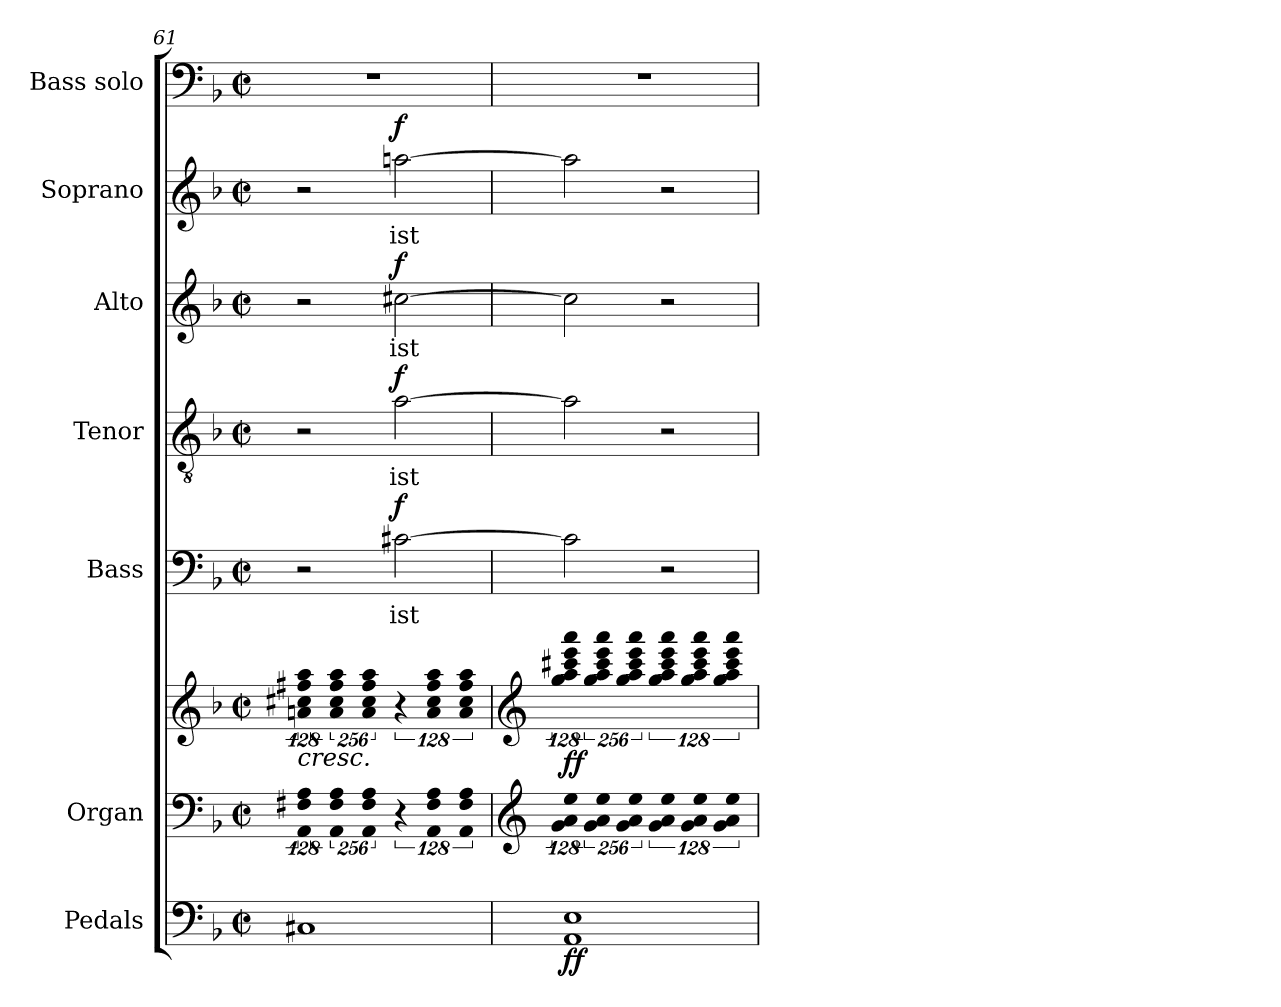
**kern	**dynam	**kern	**kern	**dynam	**kern	**text	**dynam	**kern	**text	**dynam	**kern	**text	**dynam	**kern	**text	**dynam	**kern
*part7	*part7	*part6	*part6	*part6	*part5	*part5	*part5	*part4	*part4	*part4	*part3	*part3	*part3	*part2	*part2	*part2	*part1
*staff8	*staff8	*staff7	*staff6	*staff6/7	*staff5	*staff5	*staff5	*staff4	*staff4	*staff4	*staff3	*staff3	*staff3	*staff2	*staff2	*staff2	*staff1
*I"Pedals	*	*I"Organ	*	*	*I"Bass	*	*	*I"Tenor	*	*	*I"Alto	*	*	*I"Soprano	*	*	*I"Bass solo
*I'Ped.	*	*I'Org.	*	*	*I'B.	*	*	*I'T.	*	*	*I'A.	*	*	*I'S.	*	*	*
*clefF4	*	*clefF4	*clefG2	*	*clefF4	*	*	*clefGv2	*	*	*clefG2	*	*	*clefG2	*	*	*clefF4
*	*	*	*	*	*	*	*	*ITrd7c12	*	*	*	*	*	*	*	*	*
*k[b-]	*	*k[b-]	*k[b-]	*	*k[b-]	*	*	*k[b-]	*	*	*k[b-]	*	*	*k[b-]	*	*	*k[b-]
*d:	*	*d:	*d:	*	*d:	*	*	*d:	*	*	*d:	*	*	*d:	*	*	*d:
*M2/2	*	*M2/2	*M2/2	*	*M2/2	*	*	*M2/2	*	*	*M2/2	*	*	*M2/2	*	*	*M2/2
*met(c|)	*	*met(c|)	*met(c|)	*	*met(c|)	*	*	*met(c|)	*	*	*met(c|)	*	*	*met(c|)	*	*	*met(c|)
=61	=61	=61	=61	=61	=61	=61	=61	=61	=61	=61	=61	=61	=61	=61	=61	=61	=61
!	!	!	!LO:TX:b:i:t=cresc.	!	!	!	!	!	!	!	!	!	!	!	!	!	!
!	!	!LO:N:vis=4	!LO:N:vis=4	!	!	!	!	!	!	!	!	!	!	!	!	!	!
1C#Xi	.	512%85AAi\ 512%85F#Xi 512%85Ai	512%85ani\ 512%85cc#Xi 512%85ff#Xi 512%85aai	.	2r	.	.	2r	.	.	2r	.	.	2r	.	.	1r
!	!	!LO:N:vis=4	!LO:N:vis=4	!	!	!	!	!	!	!	!	!	!	!	!	!	!
.	.	1024%171AAi\ 1024%171F#i 1024%171Ai	1024%171ai\ 1024%171cc#i 1024%171ff#i 1024%171aai	.	.	.	.	.	.	.	.	.	.	.	.	.	.
!	!	!LO:N:vis=4	!LO:N:vis=4	!	!	!	!	!	!	!	!	!	!	!	!	!	!
.	.	1024%171AAi\ 1024%171F#i 1024%171Ai	1024%171ai\ 1024%171cc#i 1024%171ff#i 1024%171aai	.	.	.	.	.	.	.	.	.	.	.	.	.	.
!	!	!LO:N:vis=4	!LO:N:vis=4	!	!	!	!	!	!	!	!	!	!	!	!	!	!
!	!	!	!	!	!	!LO:LY:b:color=#000000	!	!	!	!	!	!	!	!	!	!	!
!	!	!	!	!	!	!	!	!	!LO:LY:b:color=#000000	!	!	!	!	!	!	!	!
!	!	!	!	!	!	!	!	!	!	!	!	!LO:LY:b:color=#000000	!	!	!	!	!
!	!	!	!	!	!	!	!	!	!	!	!	!	!	!	!LO:LY:b:color=#000000	!	!
.	.	512%85r	512%85r	.	[2c#Xi\	ist	f	[2Ai\	ist	f	[2cc#Xi\	ist	f	[2aani\	ist	f	.
!	!	!LO:N:vis=4	!LO:N:vis=4	!	!	!	!	!	!	!	!	!	!	!	!	!	!
.	.	1024%171AAi\ 1024%171F#i 1024%171Ai	1024%171ai\ 1024%171cc#i 1024%171ff#i 1024%171aai	.	.	.	.	.	.	.	.	.	.	.	.	.	.
!	!	!LO:N:vis=4	!LO:N:vis=4	!	!	!	!	!	!	!	!	!	!	!	!	!	!
.	.	1024%171AAi\ 1024%171F#i 1024%171Ai	1024%171ai\ 1024%171cc#i 1024%171ff#i 1024%171aai	.	.	.	.	.	.	.	.	.	.	.	.	.	.
=62	=62	=62	=62	=62	=62	=62	=62	=62	=62	=62	=62	=62	=62	=62	=62	=62	=62
*	*	*clefG2	*clefG2	*	*	*	*	*	*	*	*	*	*	*	*	*	*
!	!	!LO:N:vis=4	!LO:N:vis=4	!	!	!	!	!	!	!	!	!	!	!	!	!	!
1AAi 1Ei	ff	512%85gi\ 512%85ai 512%85eei	512%85ggi\ 512%85aai 512%85ccc#Xi 512%85eeei 512%85aaai	ff	2c#i\]	.	.	2Ai\]	.	.	2cc#i\]	.	.	2aai\]	.	.	1r
!	!	!LO:N:vis=4	!LO:N:vis=4	!	!	!	!	!	!	!	!	!	!	!	!	!	!
.	.	1024%171gi\ 1024%171ai 1024%171eei	1024%171ggi\ 1024%171aai 1024%171ccc#i 1024%171eeei 1024%171aaai	.	.	.	.	.	.	.	.	.	.	.	.	.	.
!	!	!LO:N:vis=4	!LO:N:vis=4	!	!	!	!	!	!	!	!	!	!	!	!	!	!
.	.	1024%171gi\ 1024%171ai 1024%171eei	1024%171ggi\ 1024%171aai 1024%171ccc#i 1024%171eeei 1024%171aaai	.	.	.	.	.	.	.	.	.	.	.	.	.	.
!	!	!LO:N:vis=4	!LO:N:vis=4	!	!	!	!	!	!	!	!	!	!	!	!	!	!
.	.	512%85gi\ 512%85ai 512%85eei	512%85ggi\ 512%85aai 512%85ccc#i 512%85eeei 512%85aaai	.	2r	.	.	2r	.	.	2r	.	.	2r	.	.	.
!	!	!LO:N:vis=4	!LO:N:vis=4	!	!	!	!	!	!	!	!	!	!	!	!	!	!
.	.	1024%171gi\ 1024%171ai 1024%171eei	1024%171ggi\ 1024%171aai 1024%171ccc#i 1024%171eeei 1024%171aaai	.	.	.	.	.	.	.	.	.	.	.	.	.	.
!	!	!LO:N:vis=4	!LO:N:vis=4	!	!	!	!	!	!	!	!	!	!	!	!	!	!
.	.	1024%171gi\ 1024%171ai 1024%171eei	1024%171ggi\ 1024%171aai 1024%171ccc#i 1024%171eeei 1024%171aaai	.	.	.	.	.	.	.	.	.	.	.	.	.	.
=	=	=	=	=	=	=	=	=	=	=	=	=	=	=	=	=	=
*-	*-	*-	*-	*-	*-	*-	*-	*-	*-	*-	*-	*-	*-	*-	*-	*-	*-
